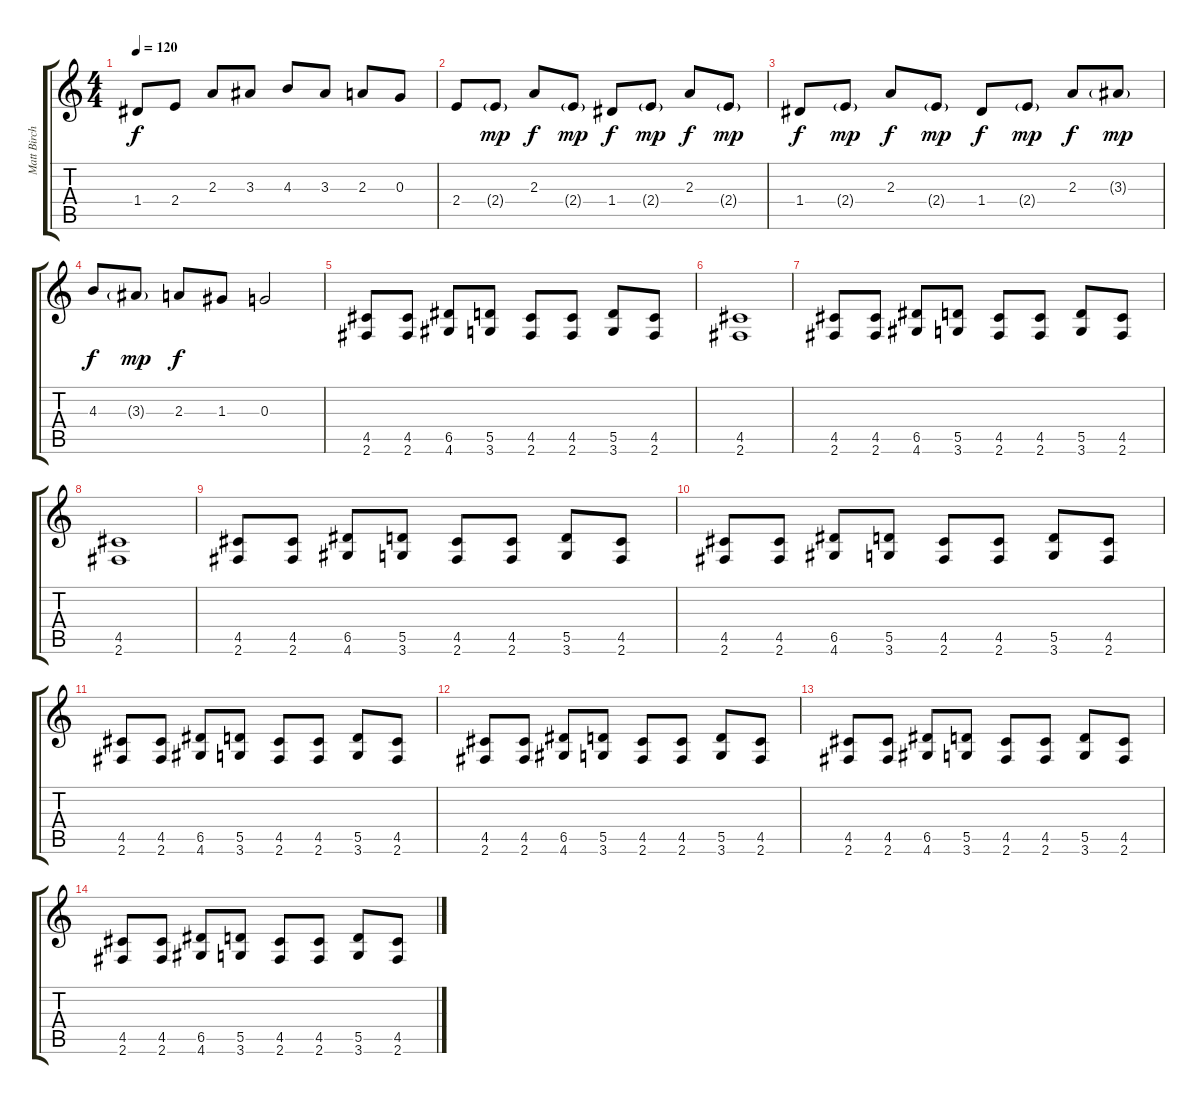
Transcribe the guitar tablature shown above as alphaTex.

\track ("Matt Birch" "Matt Birch") {instrument distortionguitar}
\staff {score tabs}
\tuning (E4 B3 G3 D3 A2 E2) {hide}
\ts (4 4)
\tempo 120
\clef g2
\ks c
1.4.8{dy f} 2.4.8 2.3.8 3.3.8 4.3.8 3.3.8 2.3.8 0.3.8 |
2.4.8 2.4{g}.8{dy mp} 2.3.8{dy f} 2.4{g}.8{dy mp} 1.4.8{dy f} 2.4{g}.8{dy mp} 2.3.8{dy f} 2.4{g}.8{dy mp} |
1.4.8{dy f} 2.4{g}.8{dy mp} 2.3.8{dy f} 2.4{g}.8{dy mp} 1.4.8{dy f} 2.4{g}.8{dy mp} 2.3.8{dy f} 3.3{g}.8{dy mp} |
4.3.8{dy f} 3.3{g}.8{dy mp} 2.3.8{dy f} 1.3.8 0.3.2 |
(4.5 2.6).8 (4.5 2.6).8 (6.5 4.6).8 (5.5 3.6).8 (4.5 2.6).8 (4.5 2.6).8 (5.5 3.6).8 (4.5 2.6).8 |
(4.5 2.6).1 |
(4.5 2.6).8 (4.5 2.6).8 (6.5 4.6).8 (5.5 3.6).8 (4.5 2.6).8 (4.5 2.6).8 (5.5 3.6).8 (4.5 2.6).8 |
(4.5 2.6).1 |
(4.5 2.6).8 (4.5 2.6).8 (6.5 4.6).8 (5.5 3.6).8 (4.5 2.6).8 (4.5 2.6).8 (5.5 3.6).8 (4.5 2.6).8 |
(4.5 2.6).8 (4.5 2.6).8 (6.5 4.6).8 (5.5 3.6).8 (4.5 2.6).8 (4.5 2.6).8 (5.5 3.6).8 (4.5 2.6).8 |
(4.5 2.6).8 (4.5 2.6).8 (6.5 4.6).8 (5.5 3.6).8 (4.5 2.6).8 (4.5 2.6).8 (5.5 3.6).8 (4.5 2.6).8 |
(4.5 2.6).8 (4.5 2.6).8 (6.5 4.6).8 (5.5 3.6).8 (4.5 2.6).8 (4.5 2.6).8 (5.5 3.6).8 (4.5 2.6).8 |
(4.5 2.6).8 (4.5 2.6).8 (6.5 4.6).8 (5.5 3.6).8 (4.5 2.6).8 (4.5 2.6).8 (5.5 3.6).8 (4.5 2.6).8 |
(4.5 2.6).8 (4.5 2.6).8 (6.5 4.6).8 (5.5 3.6).8 (4.5 2.6).8 (4.5 2.6).8 (5.5 3.6).8 (4.5 2.6).8
